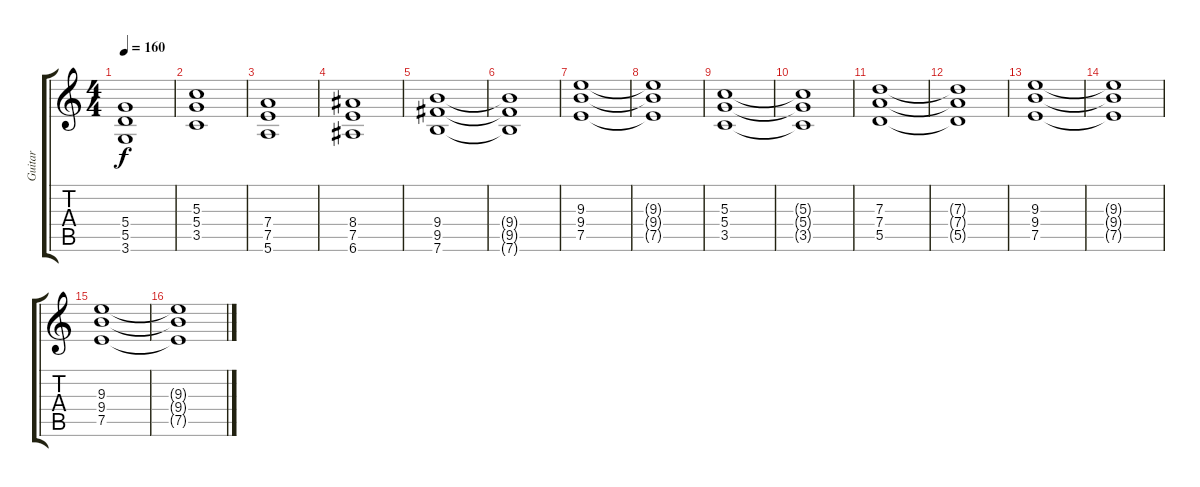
\track ("Guitar" "Guitar") {instrument overdrivenguitar}
\staff {score tabs}
\tuning (E4 B3 G3 D3 A2 E2) {hide}
\ts (4 4)
\tempo 160
\clef g2
\ks c
(5.4 5.5 3.6).1{dy f} |
(5.3 5.4 3.5).1 |
(7.4 7.5 5.6).1 |
(8.4 7.5 6.6).1 |
(9.4 9.5 7.6).1 |
(9.4{t} 9.5{t} 7.6{t}).1 |
(9.3 9.4 7.5).1 |
(9.3{t} 9.4{t} 7.5{t}).1 |
(5.3 5.4 3.5).1 |
(5.3{t} 5.4{t} 3.5{t}).1 |
(7.3 7.4 5.5).1 |
(7.3{t} 7.4{t} 5.5{t}).1 |
(9.3 9.4 7.5).1 |
(9.3{t} 9.4{t} 7.5{t}).1 |
(9.3 9.4 7.5).1 |
(9.3{t} 9.4{t} 7.5{t}).1
